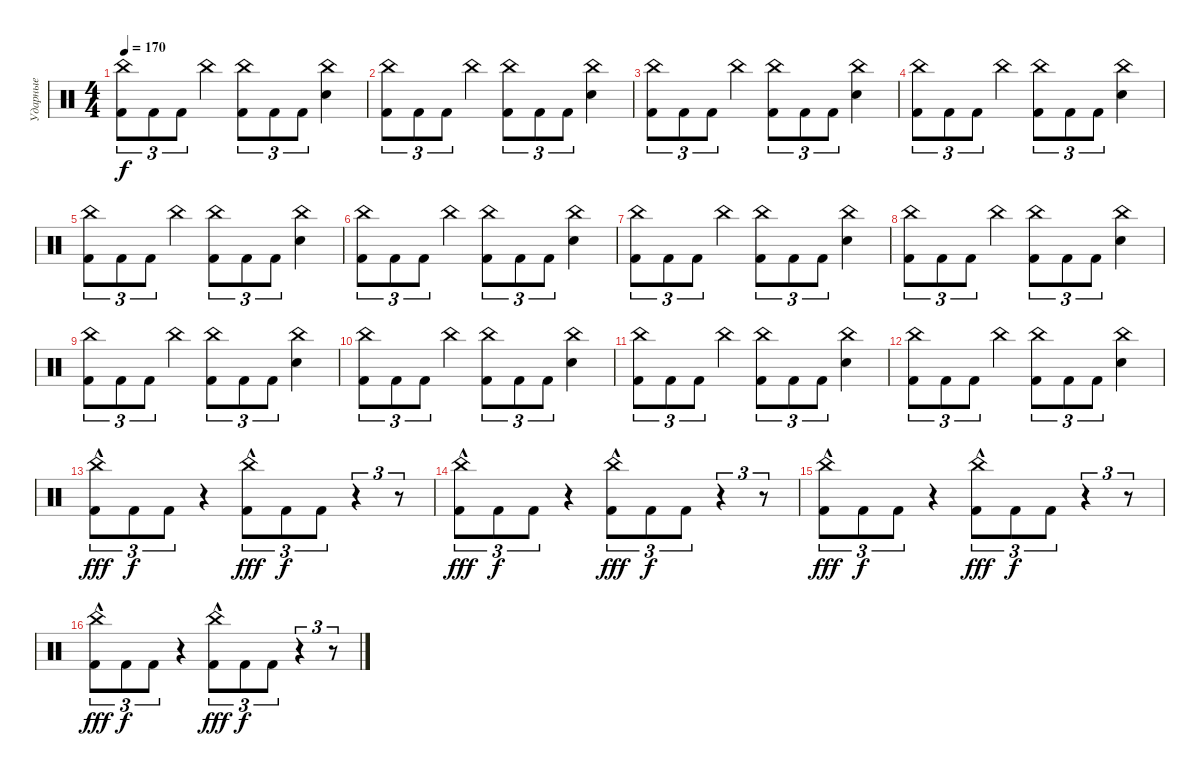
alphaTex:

\track ("Ударные" "Ударные") {instrument percussion}
\staff {score}
\articulation defaults
\ts (4 4)
\tempo 170
\clef neutral
\ks c
("China (hit)" "Kick (hit) 2").8{tu (3 2) dy f} "Kick (hit) 2".8{tu (3 2)} "Kick (hit) 2".8{tu (3 2)} "China (hit)".4 ("China (hit)" "Kick (hit) 2").8{tu (3 2)} "Kick (hit) 2".8{tu (3 2)} "Kick (hit) 2".8{tu (3 2)} ("China (hit)" "Snare (hit) 2").4 |
("China (hit)" "Kick (hit) 2").8{tu (3 2)} "Kick (hit) 2".8{tu (3 2)} "Kick (hit) 2".8{tu (3 2)} "China (hit)".4 ("China (hit)" "Kick (hit) 2").8{tu (3 2)} "Kick (hit) 2".8{tu (3 2)} "Kick (hit) 2".8{tu (3 2)} ("China (hit)" "Snare (hit) 2").4 |
("China (hit)" "Kick (hit) 2").8{tu (3 2)} "Kick (hit) 2".8{tu (3 2)} "Kick (hit) 2".8{tu (3 2)} "China (hit)".4 ("China (hit)" "Kick (hit) 2").8{tu (3 2)} "Kick (hit) 2".8{tu (3 2)} "Kick (hit) 2".8{tu (3 2)} ("China (hit)" "Snare (hit) 2").4 |
("China (hit)" "Kick (hit) 2").8{tu (3 2)} "Kick (hit) 2".8{tu (3 2)} "Kick (hit) 2".8{tu (3 2)} "China (hit)".4 ("China (hit)" "Kick (hit) 2").8{tu (3 2)} "Kick (hit) 2".8{tu (3 2)} "Kick (hit) 2".8{tu (3 2)} ("China (hit)" "Snare (hit) 2").4 |
("China (hit)" "Kick (hit) 2").8{tu (3 2)} "Kick (hit) 2".8{tu (3 2)} "Kick (hit) 2".8{tu (3 2)} "China (hit)".4 ("China (hit)" "Kick (hit) 2").8{tu (3 2)} "Kick (hit) 2".8{tu (3 2)} "Kick (hit) 2".8{tu (3 2)} ("China (hit)" "Snare (hit) 2").4 |
("China (hit)" "Kick (hit) 2").8{tu (3 2)} "Kick (hit) 2".8{tu (3 2)} "Kick (hit) 2".8{tu (3 2)} "China (hit)".4 ("China (hit)" "Kick (hit) 2").8{tu (3 2)} "Kick (hit) 2".8{tu (3 2)} "Kick (hit) 2".8{tu (3 2)} ("China (hit)" "Snare (hit) 2").4 |
("China (hit)" "Kick (hit) 2").8{tu (3 2)} "Kick (hit) 2".8{tu (3 2)} "Kick (hit) 2".8{tu (3 2)} "China (hit)".4 ("China (hit)" "Kick (hit) 2").8{tu (3 2)} "Kick (hit) 2".8{tu (3 2)} "Kick (hit) 2".8{tu (3 2)} ("China (hit)" "Snare (hit) 2").4 |
("China (hit)" "Kick (hit) 2").8{tu (3 2)} "Kick (hit) 2".8{tu (3 2)} "Kick (hit) 2".8{tu (3 2)} "China (hit)".4 ("China (hit)" "Kick (hit) 2").8{tu (3 2)} "Kick (hit) 2".8{tu (3 2)} "Kick (hit) 2".8{tu (3 2)} ("China (hit)" "Snare (hit) 2").4 |
("China (hit)" "Kick (hit) 2").8{tu (3 2)} "Kick (hit) 2".8{tu (3 2)} "Kick (hit) 2".8{tu (3 2)} "China (hit)".4 ("China (hit)" "Kick (hit) 2").8{tu (3 2)} "Kick (hit) 2".8{tu (3 2)} "Kick (hit) 2".8{tu (3 2)} ("China (hit)" "Snare (hit) 2").4 |
("China (hit)" "Kick (hit) 2").8{tu (3 2)} "Kick (hit) 2".8{tu (3 2)} "Kick (hit) 2".8{tu (3 2)} "China (hit)".4 ("China (hit)" "Kick (hit) 2").8{tu (3 2)} "Kick (hit) 2".8{tu (3 2)} "Kick (hit) 2".8{tu (3 2)} ("China (hit)" "Snare (hit) 2").4 |
("China (hit)" "Kick (hit) 2").8{tu (3 2)} "Kick (hit) 2".8{tu (3 2)} "Kick (hit) 2".8{tu (3 2)} "China (hit)".4 ("China (hit)" "Kick (hit) 2").8{tu (3 2)} "Kick (hit) 2".8{tu (3 2)} "Kick (hit) 2".8{tu (3 2)} ("China (hit)" "Snare (hit) 2").4 |
("China (hit)" "Kick (hit) 2").8{tu (3 2)} "Kick (hit) 2".8{tu (3 2)} "Kick (hit) 2".8{tu (3 2)} "China (hit)".4 ("China (hit)" "Kick (hit) 2").8{tu (3 2)} "Kick (hit) 2".8{tu (3 2)} "Kick (hit) 2".8{tu (3 2)} ("China (hit)" "Snare (hit) 2").4 |
("China (hit)"{hac} "Kick (hit) 2").8{tu (3 2) dy fff} "Kick (hit) 2".8{tu (3 2) dy f} "Kick (hit) 2".8{tu (3 2)} r.4 ("China (hit)"{hac} "Kick (hit) 2").8{tu (3 2) dy fff} "Kick (hit) 2".8{tu (3 2) dy f} "Kick (hit) 2".8{tu (3 2)} r.4{tu (3 2)} r.8{tu (3 2)} |
("China (hit)"{hac} "Kick (hit) 2").8{tu (3 2) dy fff} "Kick (hit) 2".8{tu (3 2) dy f} "Kick (hit) 2".8{tu (3 2)} r.4 ("China (hit)"{hac} "Kick (hit) 2").8{tu (3 2) dy fff} "Kick (hit) 2".8{tu (3 2) dy f} "Kick (hit) 2".8{tu (3 2)} r.4{tu (3 2)} r.8{tu (3 2)} |
("China (hit)"{hac} "Kick (hit) 2").8{tu (3 2) dy fff} "Kick (hit) 2".8{tu (3 2) dy f} "Kick (hit) 2".8{tu (3 2)} r.4 ("China (hit)"{hac} "Kick (hit) 2").8{tu (3 2) dy fff} "Kick (hit) 2".8{tu (3 2) dy f} "Kick (hit) 2".8{tu (3 2)} r.4{tu (3 2)} r.8{tu (3 2)} |
("China (hit)"{hac} "Kick (hit) 2").8{tu (3 2) dy fff} "Kick (hit) 2".8{tu (3 2) dy f} "Kick (hit) 2".8{tu (3 2)} r.4 ("China (hit)"{hac} "Kick (hit) 2").8{tu (3 2) dy fff} "Kick (hit) 2".8{tu (3 2) dy f} "Kick (hit) 2".8{tu (3 2)} r.4{tu (3 2)} r.8{tu (3 2)}
